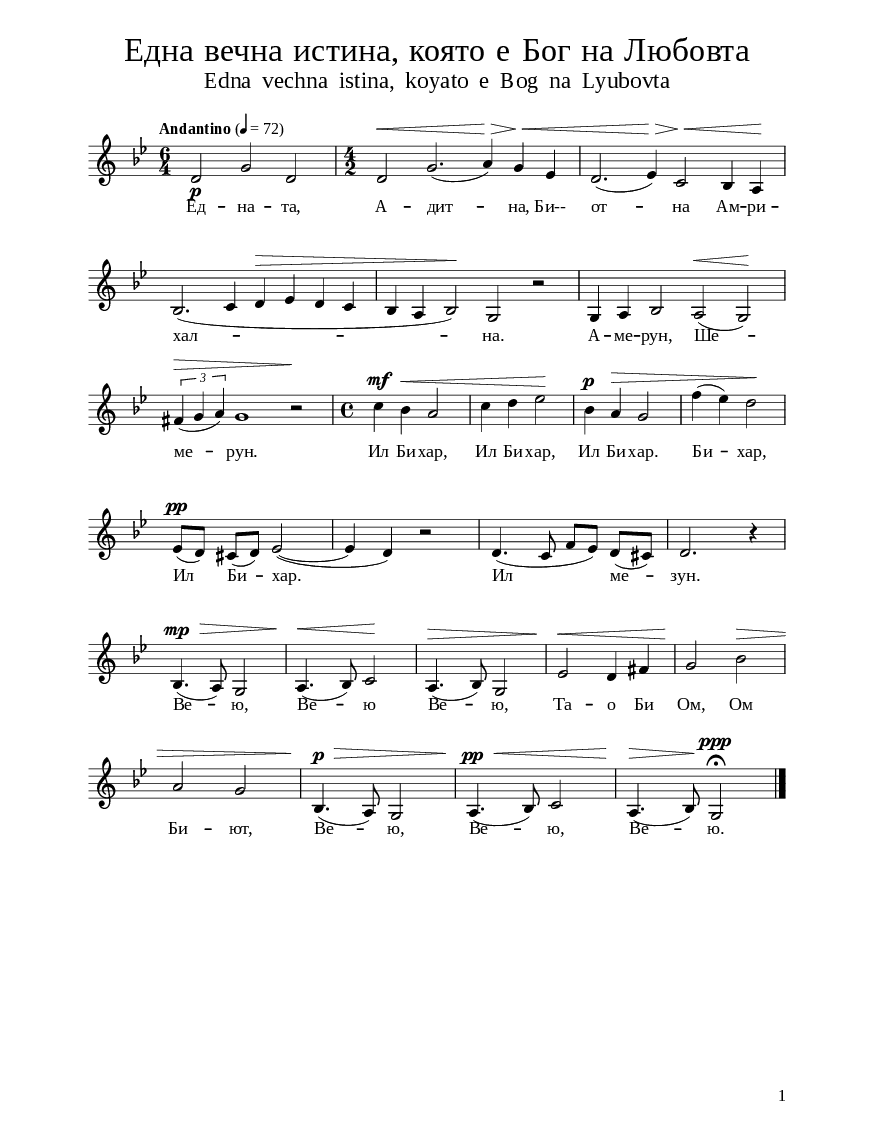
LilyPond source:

\version "2.20.0"

\paper {
  #(set-paper-size "a5")
}

\bookpart {
  \paper {
    print-all-headers = ##t
    print-page-number = ##t
    print-first-page-number = ##t

    % put page numbers on the bottom
    oddHeaderMarkup = \markup ""
    evenHeaderMarkup = \markup ""
    oddFooterMarkup = \markup
    \fill-line {
      ""
      \on-the-fly #print-page-number-check-first \fromproperty #'page:page-number-string
    }
    evenFooterMarkup = \markup
    \fill-line {
      \on-the-fly #print-page-number-check-first \fromproperty #'page:page-number-string
      ""
    }

    left-margin = 1.5\cm
    right-margin = 1.5\cm
    top-margin = 1.6\cm
    bottom-margin = 1.2\cm
    ragged-bottom = ##t % do not spread the staves to fill the whole vertical space

    % change lyrics and titles font (affects notes also)
    fonts =
    #(make-pango-font-tree
      "Times New Roman"
      "DejaVu Sans"
      "DejaVu Sans Mono"
      (/ (* staff-height pt) 3.6))

    % change distance between staves
    system-system-spacing =
    #'((basic-distance . 12)
       (minimum-distance . 6)
       (padding . 1)
       (stretchability . 12))
  }

  \header {
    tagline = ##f
  }

  \score{
    \layout {
      indent = 0.0\cm % remove first line indentation
      %ragged-last = ##t % do not spread last line to fill the whole space
      \context {
        \Score
        \omit BarNumber %remove bar numbers
      } % context

      \context {
        % change staff size
        \Staff
        fontSize = #+0 % affects notes size only
        \override StaffSymbol #'staff-space = #(magstep -3)
        \override StaffSymbol #'thickness = #0.5
        \override BarLine #'hair-thickness = #1
        %\override StaffSymbol #'ledger-line-thickness = #'(0 . 0)
      }

      \context {
        % adjust space between staff and lyrics and between the two lyric lines
        \Lyrics
        \override VerticalAxisGroup.nonstaff-relatedstaff-spacing = #'((basic-distance . 4.5))
        \override VerticalAxisGroup.nonstaff-nonstaff-spacing = #'((minimum-distance . 2))
      }
    } % layout

    \new Voice \relative c' {
      \clef treble
      \key g \minor
      \time 6/4
      \tempo \markup {
        % make tempo note smaller
        \concat {
          "Andantino" \normal-text { " (" }
          \teeny \general-align #Y #DOWN \note #"4" #0.8
          \normal-text { " = 72)" }
        }
      }
      \autoBeamOff
      d2 \p  g2  d2 | % 2
      \time 4/2  | % 2
      d2^\<  g2. (  a4 ) \! \>  g4 \!
      \<  es4 | % 3
      d2. (  es4 ) \! \>  c2 \! \<
      bes4  a4\!  \break | % 4
      bes2. (\!  c4  d4^\>  es4
      d4  c4 | % 5
      bes4  a4  bes2 ) \!  g2 r2 | % 6
      g4  a4  bes2  a2 (^\<  g2\!
      ) \break | % 7
      \times 2/3  {
        fis'4 ( \!^\>  g4  a4 )
      }
      g1 r2 \! | % 8
      \time 4/4  | % 8
      c4^\mf  bes4^\<  a2 | % 9
      c4  d4  es2 \! |
      bes4 ^\p  a4^\>  g2 | % 11
      f'4 (  es4 )  d2 \! \break | % 12
      es,8 ( [ ^\pp  d8 ) ]  cis8 ( [  d8) ]  es2 ( ~ | % 13
      es4  d4 ) r2 | % 14
      d4. (  c8  f8 [  es8 ) ]  d8
      ( [  cis8 ) ] | % 15
      d2. r4 \break | % 16
      bes4. ( ^\mp^\>  a8 )  g2 | % 17
      a4. ( \! \<  bes8 )  c2 \! | % 18
      a4. ( ^\>  bes8 )  g2 | % 19
      es'2 \! ^\<  d4  fis4 |
      g2 \!  bes2 ^\> \break | % 21
      a2  g2 | % 22
      bes,4. ( \! \p \>  a8 )  g2 | % 23
      a4. ( \! \pp \<  bes8 )  c2 | % 24
      a4. ( \! \>  bes8 ) \!  g2 ^\fermata ^\ppp
      \bar "|."



    }

    \addlyrics {
      Ед -- на -- та, А -- дит -- на,
      Би-- от -- на Ам -- ри -- хал --
      на. А -- ме -- рун, Ше -- ме --  рун.
      Ил Би -- хар, Ил Би -- хар, Ил Би
      -- хар. Би -- хар, Ил  Би --
      хар.   Ил    ме  --
      зун. Ве -- ю, Ве -- ю Ве -- ю, Та -- о Би Ом, Ом Би --
      ют, Ве -- ю, Ве -- ю, Ве --
      ю.}
      \addlyrics {}

      \header {
        title = \markup \column \normal-text \fontsize #2.5 {
          \center-align
          \line { Една вечна истина, която е Бог на Любовта}
          \vspace #-0.6
          \center-align
          \line \fontsize #-3 { Edna vechna istina, koyato e Bog na Lyubovta }
          \vspace #-0.8
          \center-align
          \line \fontsize #-3 { " " }
        }
      }

      \midi{}

    } % score

    % include foreign translation(s) of the song
    %\include "lyricsde/lyricsdefilename.ly"

  } % bookpart
